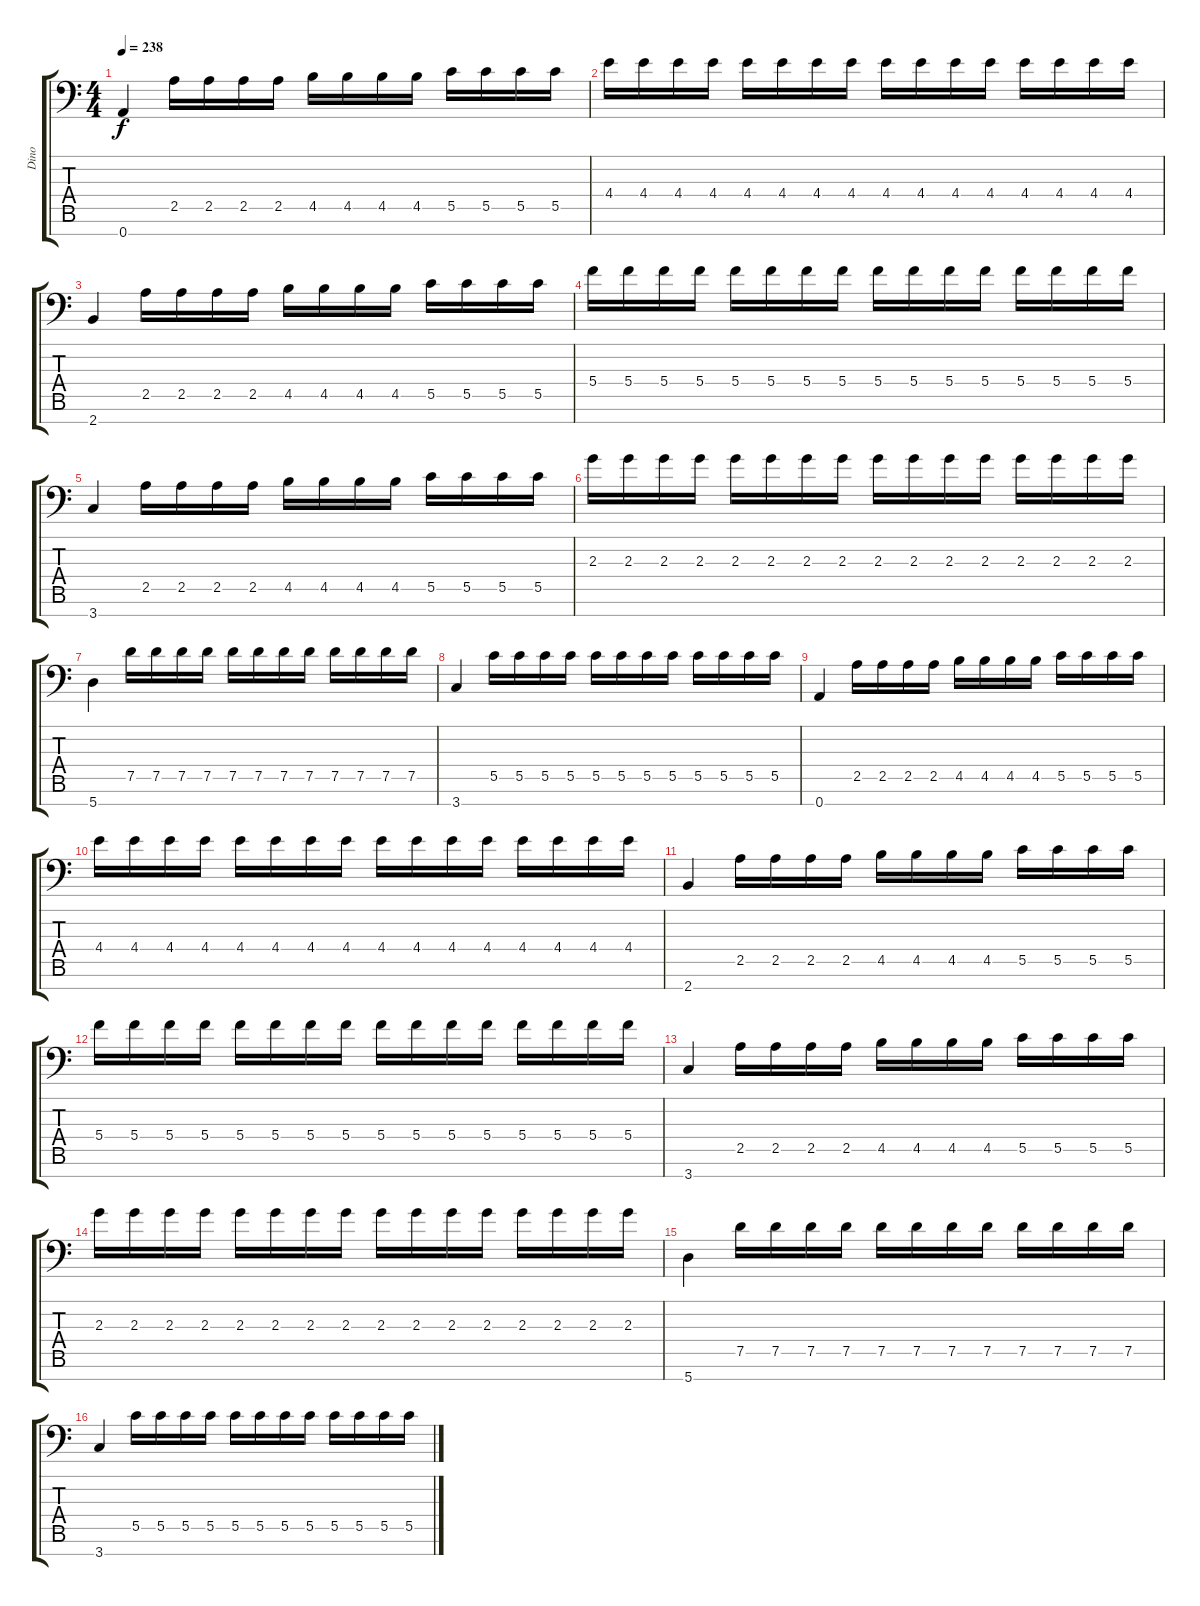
\track ("Dino" "Dino") {instrument distortionguitar}
\staff {score tabs}
\tuning (D4 A3 F3 C3 G2 D2 A1) {hide}
\ts (4 4)
\tempo 238
\clef f4
\ks c
0.7.4{dy f} 2.5.16 2.5.16 2.5.16 2.5.16 4.5.16 4.5.16 4.5.16 4.5.16 5.5.16 5.5.16 5.5.16 5.5.16 |
4.4.16 4.4.16 4.4.16 4.4.16 4.4.16 4.4.16 4.4.16 4.4.16 4.4.16 4.4.16 4.4.16 4.4.16 4.4.16 4.4.16 4.4.16 4.4.16 |
2.7.4 2.5.16 2.5.16 2.5.16 2.5.16 4.5.16 4.5.16 4.5.16 4.5.16 5.5.16 5.5.16 5.5.16 5.5.16 |
5.4.16 5.4.16 5.4.16 5.4.16 5.4.16 5.4.16 5.4.16 5.4.16 5.4.16 5.4.16 5.4.16 5.4.16 5.4.16 5.4.16 5.4.16 5.4.16 |
3.7.4 2.5.16 2.5.16 2.5.16 2.5.16 4.5.16 4.5.16 4.5.16 4.5.16 5.5.16 5.5.16 5.5.16 5.5.16 |
2.3.16 2.3.16 2.3.16 2.3.16 2.3.16 2.3.16 2.3.16 2.3.16 2.3.16 2.3.16 2.3.16 2.3.16 2.3.16 2.3.16 2.3.16 2.3.16 |
5.7.4 7.5.16 7.5.16 7.5.16 7.5.16 7.5.16 7.5.16 7.5.16 7.5.16 7.5.16 7.5.16 7.5.16 7.5.16 |
3.7.4 5.5.16 5.5.16 5.5.16 5.5.16 5.5.16 5.5.16 5.5.16 5.5.16 5.5.16 5.5.16 5.5.16 5.5.16 |
0.7.4 2.5.16 2.5.16 2.5.16 2.5.16 4.5.16 4.5.16 4.5.16 4.5.16 5.5.16 5.5.16 5.5.16 5.5.16 |
4.4.16 4.4.16 4.4.16 4.4.16 4.4.16 4.4.16 4.4.16 4.4.16 4.4.16 4.4.16 4.4.16 4.4.16 4.4.16 4.4.16 4.4.16 4.4.16 |
2.7.4 2.5.16 2.5.16 2.5.16 2.5.16 4.5.16 4.5.16 4.5.16 4.5.16 5.5.16 5.5.16 5.5.16 5.5.16 |
5.4.16 5.4.16 5.4.16 5.4.16 5.4.16 5.4.16 5.4.16 5.4.16 5.4.16 5.4.16 5.4.16 5.4.16 5.4.16 5.4.16 5.4.16 5.4.16 |
3.7.4 2.5.16 2.5.16 2.5.16 2.5.16 4.5.16 4.5.16 4.5.16 4.5.16 5.5.16 5.5.16 5.5.16 5.5.16 |
2.3.16 2.3.16 2.3.16 2.3.16 2.3.16 2.3.16 2.3.16 2.3.16 2.3.16 2.3.16 2.3.16 2.3.16 2.3.16 2.3.16 2.3.16 2.3.16 |
5.7.4 7.5.16 7.5.16 7.5.16 7.5.16 7.5.16 7.5.16 7.5.16 7.5.16 7.5.16 7.5.16 7.5.16 7.5.16 |
3.7.4 5.5.16 5.5.16 5.5.16 5.5.16 5.5.16 5.5.16 5.5.16 5.5.16 5.5.16 5.5.16 5.5.16 5.5.16
